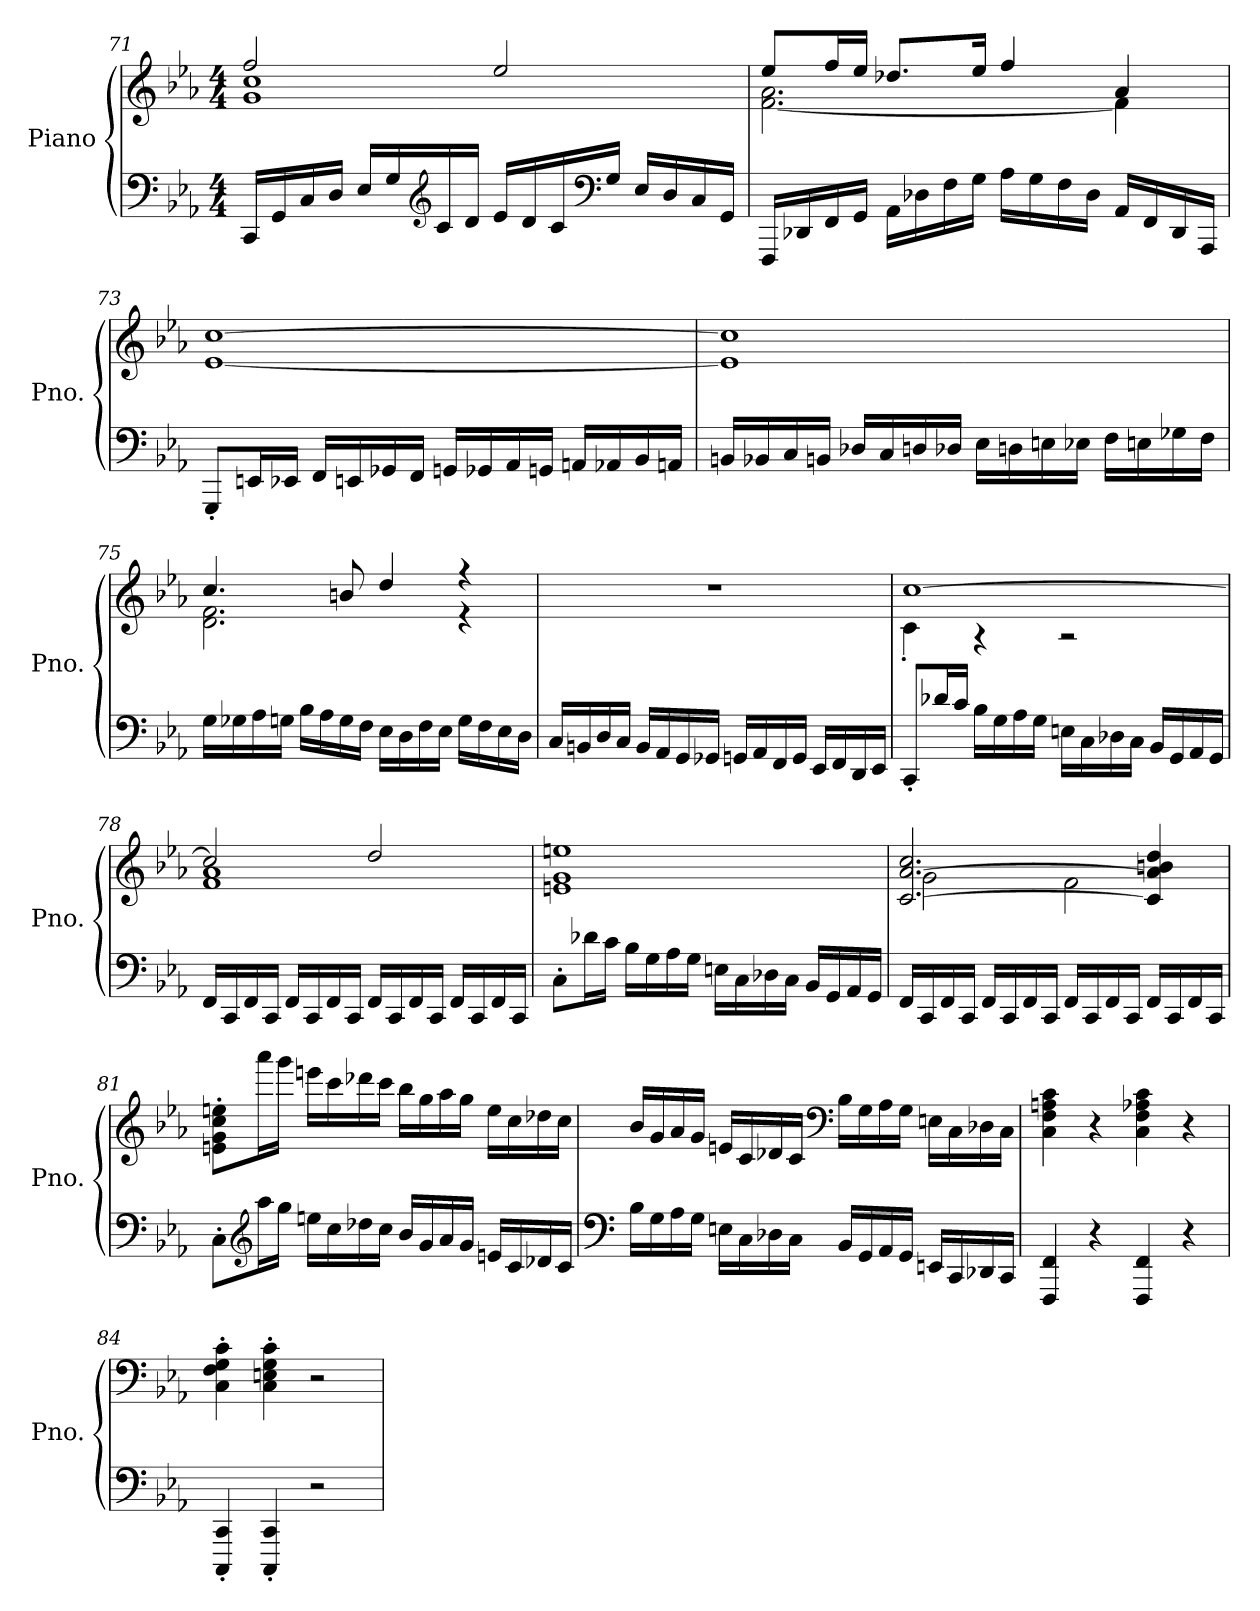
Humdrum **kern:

**kern	**kern
*part1	*part1
*staff2	*staff1
*I"Piano	*
*I'Pno.	*
*clefF4	*clefG2
*k[b-e-a-]	*k[b-e-a-]
*M4/4	*M4/4
=71	=71
*	*^
16CC/LL	2ff/	1g 1cc
16GG/	.	.
16C/	.	.
16D/JJ	.	.
16E-/LL	.	.
16G/	.	.
*clefG2	*	*
16c/	.	.
16d/JJ	.	.
16e-/LL	2ee-/	.
16d/	.	.
16c/	.	.
*clefF4	*	*
16G/JJ	.	.
16E-/LL	.	.
16D/	.	.
16C/	.	.
16GG/JJ	.	.
!!LO:LB:g=z	!!
=72	=72	=72
16FFF/LL	8ee-/L	[2.f\ 2.a-\
16DD-X/	.	.
16FF/	16ff/L	.
16GG/JJ	16ee-/JJ	.
16AA-\LL	8.dd-X/L	.
16D-X\	.	.
16F\	.	.
16G\JJ	16ee-/Jk	.
16A-\LL	4ff/	.
16G\	.	.
16F\	.	.
16D-\JJ	.	.
16AA-/LL	4a-/	4f\]
16FF/	.	.
16DD-/	.	.
16AAA-/JJ	.	.
*	*v	*v
=73	=73
8GGG'/L	[1e- [1cc
16EEn/L	.
16EE-X/JJ	.
16FF/LL	.
16EEn/	.
16GG-X/	.
16FF/JJ	.
16GGn/LL	.
16GG-X/	.
16AA-/	.
16GGn/JJ	.
16AAn/LL	.
16AA-X/	.
16BB-/	.
16AAn/JJ	.
!!LO:LB:g=z
=74	=74
16BBn/LL	1e-] 1cc]
16BB-X/	.
16C/	.
16BBn/JJ	.
16D-X/LL	.
16C/	.
16Dn/	.
16D-X/JJ	.
16E-\LL	.
16Dn\	.
16En\	.
16E-X\JJ	.
16F\LL	.
16En\	.
16G-X\	.
16F\JJ	.
=75	=75
*	*MM155
*	*^
16G\LL	4.cc/	2.d\ 2.f\
16G-X\	.	.
16A-\	.	.
16Gn\JJ	.	.
16B-\LL	.	.
16A-\	.	.
16G\	8bn/	.
16F\JJ	.	.
16E-\LL	4dd/	.
16D\	.	.
16F\	.	.
16E-\JJ	.	.
16G\LL	4r	4r
16F\	.	.
16E-\	.	.
16D\JJ	.	.
*	*v	*v
!!LO:LB:g=z
=76	=76
*	*MM150
16C/LL	1r
16BBn/	.
16D/	.
16C/JJ	.
16BB/LL	.
16AA-/	.
16GG/	.
16GG-X/JJ	.
16GGn/LL	.
16AA-/	.
16FF/	.
16GG/JJ	.
16EE-/LL	.
16FF/	.
16DD/	.
16EE-/JJ	.
=77	=77
*	*MM145
*	*^
8CC'/L	[1cc	4c'\
16d-X/L	.	.
16c/JJ	.	.
16B-\LL	.	4r
16G\	.	.
16A-\	.	.
16G\JJ	.	.
16En\LL	.	2r
16C\	.	.
16D-X\	.	.
16C\JJ	.	.
16BB-/LL	.	.
16GG/	.	.
16AA-/	.	.
16GG/JJ	.	.
!!LO:LB:g=z	!!
=78	=78	=78
*	*MM140	*
16FF/LL	2cc/]	1f 1a-
16CC/	.	.
16FF/	.	.
16CC/JJ	.	.
16FF/LL	.	.
16CC/	.	.
16FF/	.	.
16CC/JJ	.	.
16FF/LL	2dd/	.
16CC/	.	.
16FF/	.	.
16CC/JJ	.	.
16FF/LL	.	.
16CC/	.	.
16FF/	.	.
16CC/JJ	.	.
*	*v	*v
=79	=79
*	*MM135
8C'\L	1en 1g 1een
16d-X\L	.
16c\JJ	.
16B-\LL	.
16G\	.
16A-\	.
16G\JJ	.
16En\LL	.
16C\	.
16D-X\	.
16C\JJ	.
16BB-/LL	.
16GG/	.
16AA-/	.
16GG/JJ	.
!!LO:PB:g=z
=80	=80
*	*MM130
*	*^
16FF/LL	[2.c/ [2.a-/ 2.cc/	2g\
16CC/	.	.
16FF/	.	.
16CC/JJ	.	.
16FF/LL	.	.
16CC/	.	.
16FF/	.	.
16CC/JJ	.	.
16FF/LL	.	2f\
16CC/	.	.
16FF/	.	.
16CC/JJ	.	.
16FF/LL	4c/] 4a-/] 4bn/ 4dd/	.
16CC/	.	.
16FF/	.	.
16CC/JJ	.	.
*	*v	*v
=81	=81
*	*MM80
8C'\L	8en\' 8g\' 8cc\' 8een\'L
*clefG2	*
*	*MM160
16aa-\L	16aaa-\L
16gg\JJ	16ggg\JJ
16een\LL	16eeen\LL
16cc\	16ccc\
16dd-X\	16ddd-X\
16cc\JJ	16ccc\JJ
16b-/LL	16bb-\LL
16g/	16gg\
16a-/	16aa-\
16g/JJ	16gg\JJ
16en/LL	16ee\LL
16c/	16cc\
16d-X/	16dd-X\
16c/JJ	16cc\JJ
!!LO:LB:g=z
=82	=82
*clefF4	*
16B-\LL	16b-/LL
16G\	16g/
16A-\	16a-/
16G\JJ	16g/JJ
16En\LL	16en/LL
16C\	16c/
16D-X\	16d-X/
16C\JJ	16c/JJ
*	*clefF4
16BB-/LL	16B-\LL
16GG/	16G\
16AA-/	16A-\
16GG/JJ	16G\JJ
16EEn/LL	16En\LL
16CC/	16C\
16DD-X/	16D-X\
16CC/JJ	16C\JJ
=83	=83
4FFF/ 4FF/	4C\ 4F\ 4An\ 4c\
4r	4r
4FFF/ 4FF/	4C\ 4F\ 4A-X\ 4c\
4r	4r
=84	=84
4CCC/' 4CC/'	4C\' 4F\' 4G\' 4c\'
4CCC/' 4CC/'	4C\' 4En\' 4G\' 4c\'
2r	2r
=	=
*-	*-
